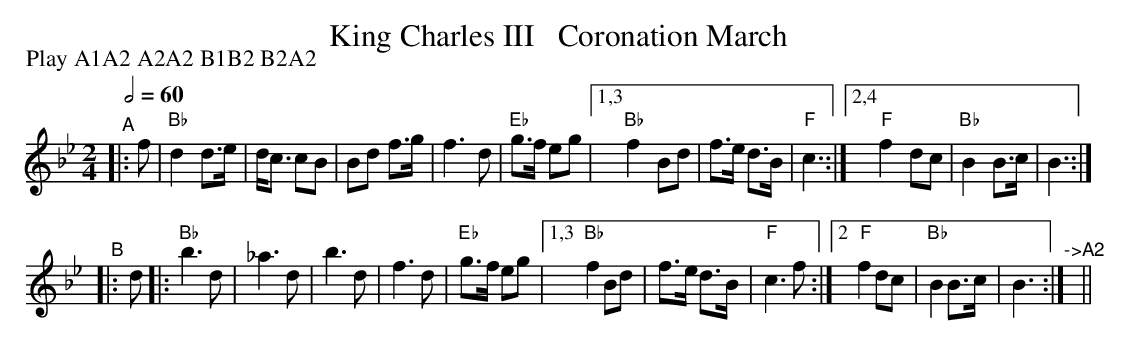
X:1
T: King Charles III   Coronation March
M: 2/4
L: 1/8
Q: 1/2 =60
P: Play A1A2 A2A2 B1B2 B2A2
K: Bb
"^A"|: f |\
"Bb"d2 d>e | d<c cB | Bd f>g | f3 d | "Eb"g>f eg |\
[1,3 "Bb"f2 Bd | f>e d>B | "F"c3 :|\
[2,4 "F"f2 dc | "Bb"B2 B>c | B3 :|
"^B"|: d |:\
"Bb"b3 d | _a3 d | b3 d | f3 d | "Eb"g>f eg |\
[1,3 "Bb"f2 Bd | f>e d>B | "F"c3 f :|\
[2 "F"f2 dc | "Bb"B2 B>c | B3 :| "^->A2"y2 ||
